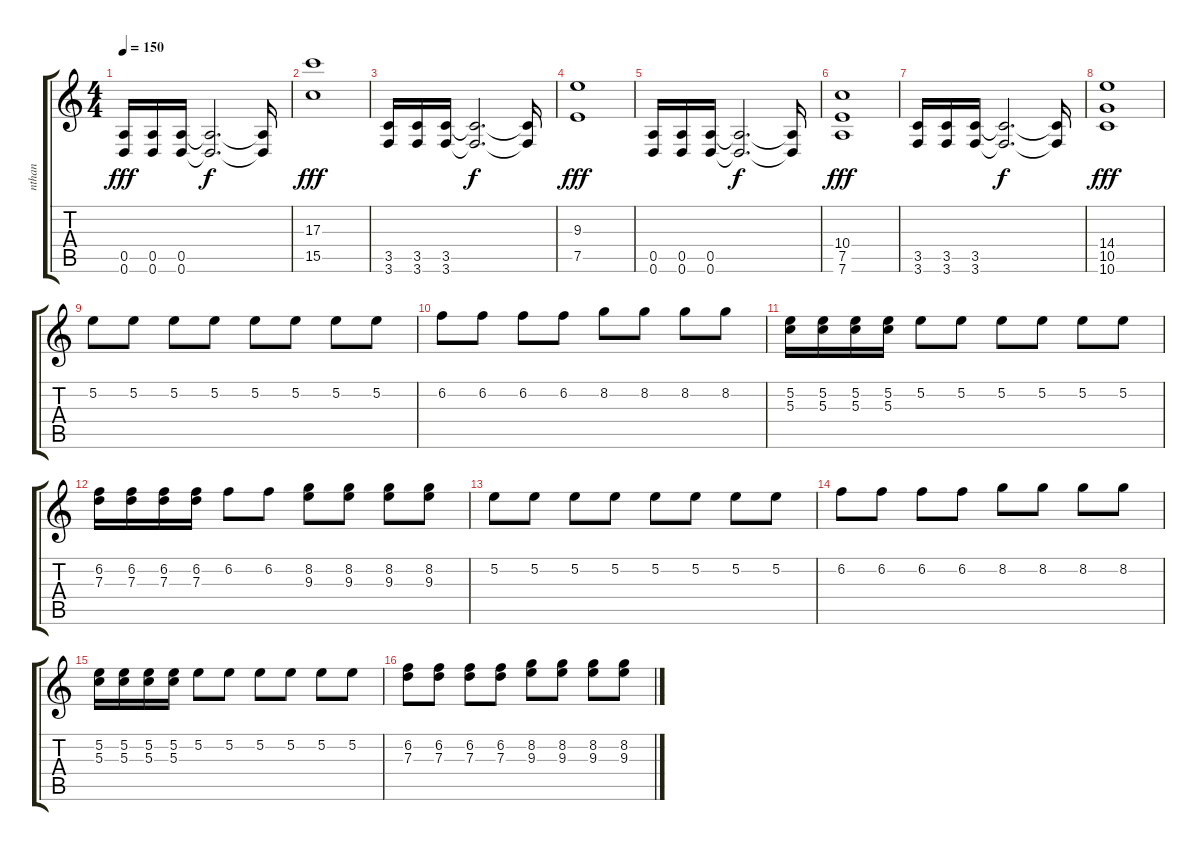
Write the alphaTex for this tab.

\track ("nthan" "nthan") {instrument distortionguitar}
\staff {score tabs}
\tuning (E4 B3 G3 D3 A2 D2) {hide}
\ts (4 4)
\tempo 150
\clef g2
\ks c
(0.5 0.6).16{dy fff} (0.5 0.6).16 (0.5 0.6).16 (0.5{t} 0.6{t}).2{d dy f} (0.5{t} 0.6{t}).16 |
(17.3 15.5).1{dy fff} |
(3.5 3.6).16 (3.5 3.6).16 (3.5 3.6).16 (3.5{t} 3.6{t}).2{d dy f} (3.5{t} 3.6{t}).16 |
(9.3 7.5).1{dy fff} |
(0.5 0.6).16 (0.5 0.6).16 (0.5 0.6).16 (0.5{t} 0.6{t}).2{d dy f} (0.5{t} 0.6{t}).16 |
(10.4 7.5 7.6).1{dy fff} |
(3.5 3.6).16 (3.5 3.6).16 (3.5 3.6).16 (3.5{t} 3.6{t}).2{d dy f} (3.5{t} 3.6{t}).16 |
(14.4 10.5 10.6).1{dy fff} |
5.2.8 5.2.8 5.2.8 5.2.8 5.2.8 5.2.8 5.2.8 5.2.8 |
6.2.8 6.2.8 6.2.8 6.2.8 8.2.8 8.2.8 8.2.8 8.2.8 |
(5.2 5.3).16 (5.2 5.3).16 (5.2 5.3).16 (5.2 5.3).16 5.2.8 5.2.8 5.2.8 5.2.8 5.2.8 5.2.8 |
(6.2 7.3).16 (6.2 7.3).16 (6.2 7.3).16 (6.2 7.3).16 6.2.8 6.2.8 (8.2 9.3).8 (8.2 9.3).8 (8.2 9.3).8 (8.2 9.3).8 |
5.2.8 5.2.8 5.2.8 5.2.8 5.2.8 5.2.8 5.2.8 5.2.8 |
6.2.8 6.2.8 6.2.8 6.2.8 8.2.8 8.2.8 8.2.8 8.2.8 |
(5.2 5.3).16 (5.2 5.3).16 (5.2 5.3).16 (5.2 5.3).16 5.2.8 5.2.8 5.2.8 5.2.8 5.2.8 5.2.8 |
(6.2 7.3).8 (6.2 7.3).8 (6.2 7.3).8 (6.2 7.3).8 (8.2 9.3).8 (8.2 9.3).8 (8.2 9.3).8 (8.2 9.3).8
